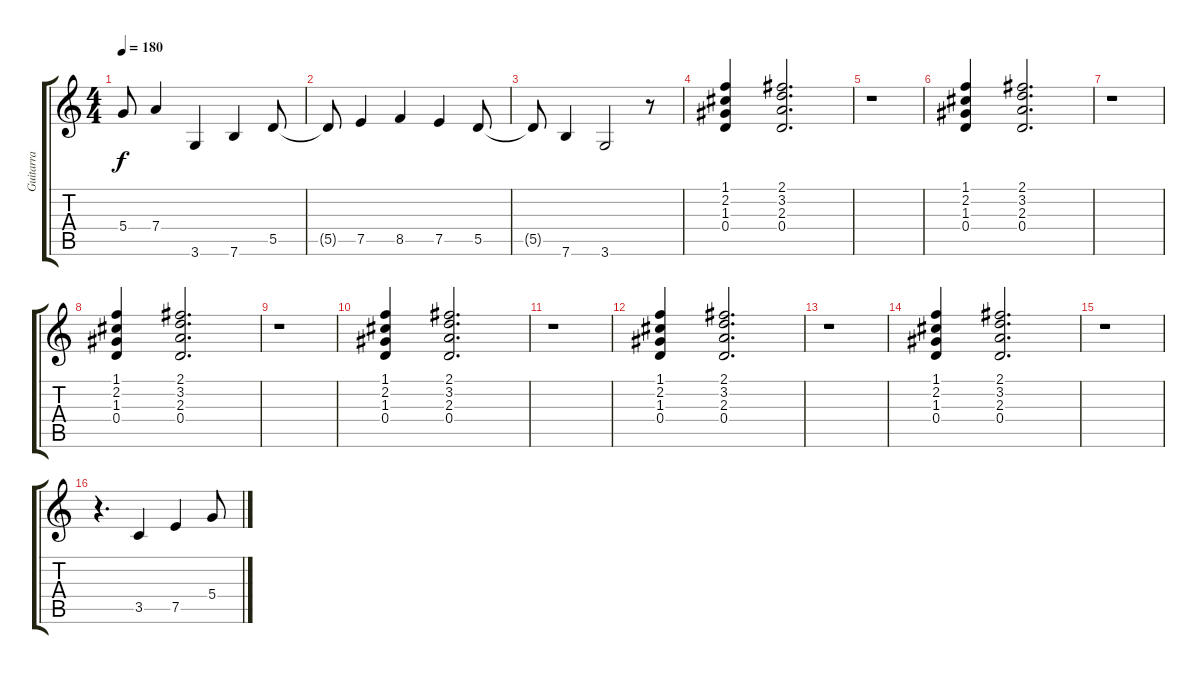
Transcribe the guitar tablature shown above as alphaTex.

\track ("Guitarra" "Guitarra") {instrument distortionguitar}
\staff {score tabs}
\tuning (E4 B3 G3 D3 A2 E2) {hide}
\ts (4 4)
\tempo 180
\clef g2
\ks c
5.4{t}.8{dy f} 7.4.4 3.6.4 7.6.4 5.5.8 |
5.5{t}.8 7.5.4 8.5.4 7.5.4 5.5.8 |
5.5{t}.8 7.6.4 3.6.2 r.8 |
(1.1 2.2 1.3 0.4).4 (2.1 3.2 2.3 0.4).2{d} |
r.1 |
(1.1 2.2 1.3 0.4).4 (2.1 3.2 2.3 0.4).2{d} |
r.1 |
(1.1 2.2 1.3 0.4).4 (2.1 3.2 2.3 0.4).2{d} |
r.1 |
(1.1 2.2 1.3 0.4).4 (2.1 3.2 2.3 0.4).2{d} |
r.1 |
(1.1 2.2 1.3 0.4).4 (2.1 3.2 2.3 0.4).2{d} |
r.1 |
(1.1 2.2 1.3 0.4).4 (2.1 3.2 2.3 0.4).2{d} |
r.1 |
r.4{d} 3.5.4 7.5.4 5.4.8
